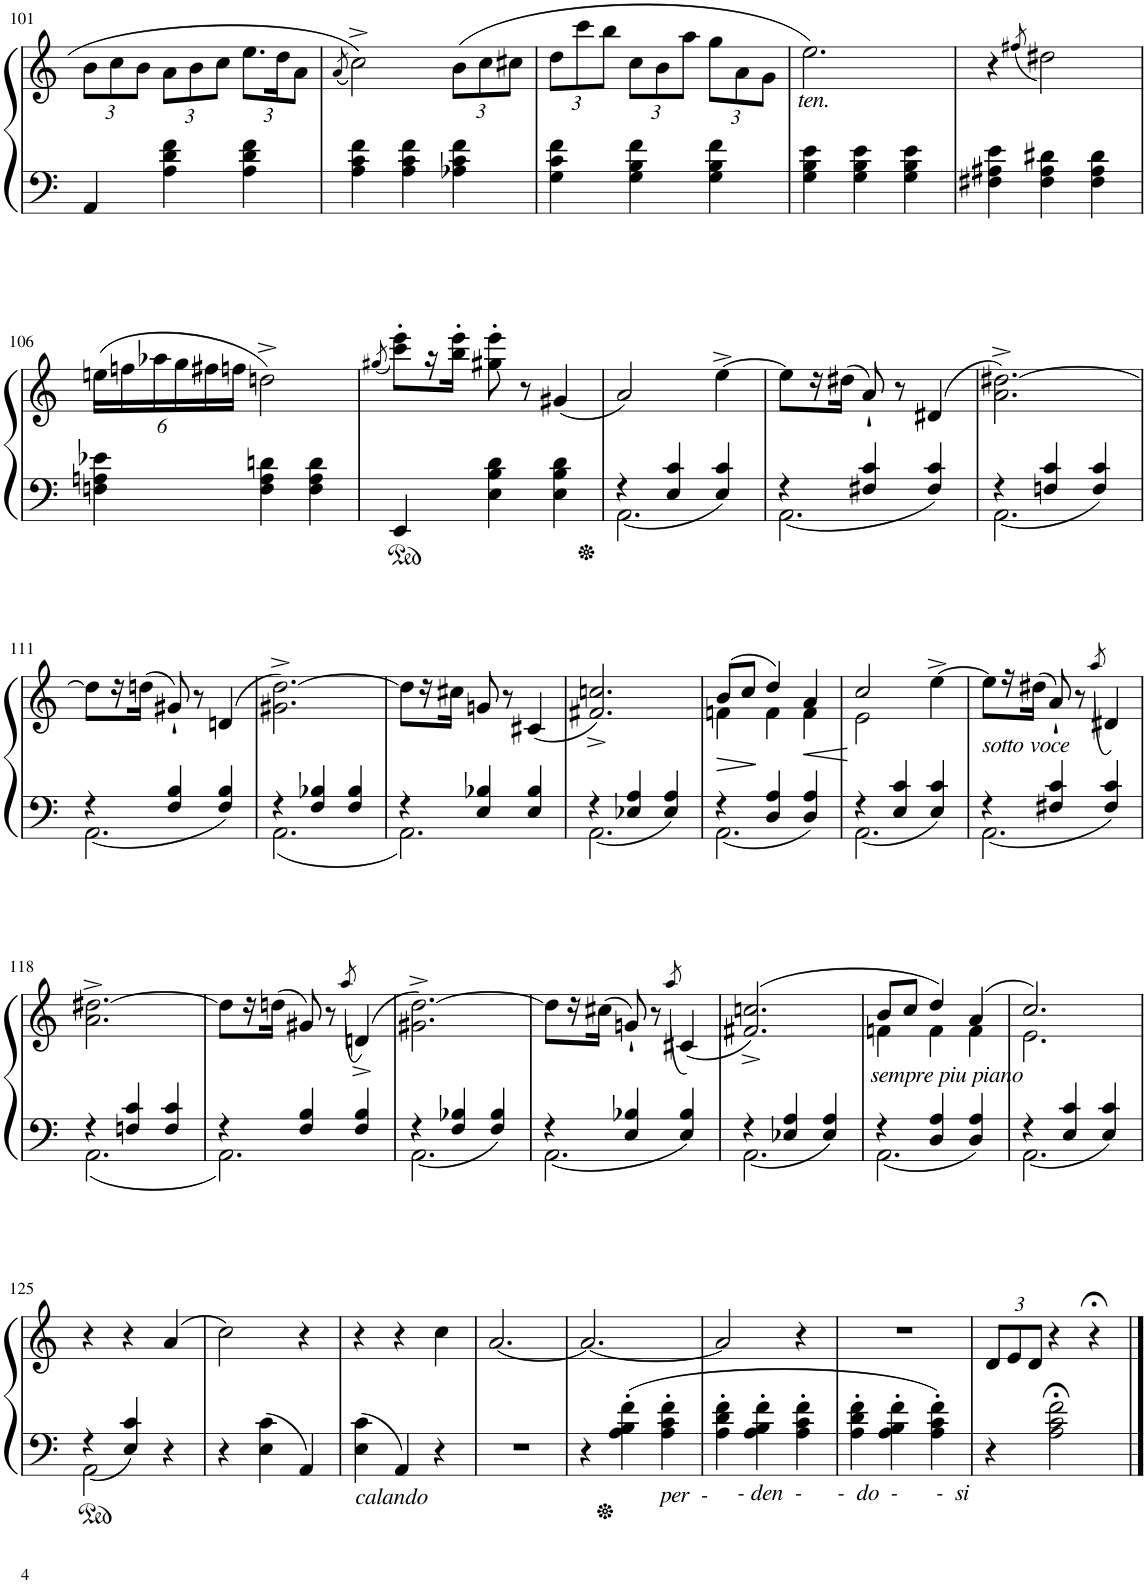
**kern	**kern	**dynam
*part1	*part1	*part1
*staff2	*staff1	*staff1/2
*I"Pianinas	*	*
!!LO:PB:g=z
*clefF4	*clefG2	*
*k[]	*k[]	*
*M3/4	*M3/4	*
*	*Xbrackettup	*
=101	=101	=101
4AA>/	12b\L	.
.	12cc\	.
.	12b\J	.
4A\ 4d\ 4f\	12a\L	.
.	12b\	.
.	12cc\J	.
4A\ 4d\ 4f\	12.ee\L	.
.	24dd\K	.
.	12a\J	.
=102	=102	=102
.	(8qa/	.
4A\ 4c\ 4f\	2cc^\)	.
4A\ 4c\ 4f\	.	.
4A-X\ 4c\ 4f\	(12b\L	.
.	12cc\	.
.	12cc#X\J	.
=103	=103	=103
4G\ 4c\ 4f\	12dd\L	.
.	12ccc\	.
.	12bb\J	.
4G\ 4B\ 4f\	12cc\L	.
.	12b\	.
.	12aa\J	.
4G\ 4B\ 4f\	12gg\L	.
.	12a\	.
.	12g\J	.
=104	=104	=104
!	!LO:TX:b:i:t=ten.	!
4G\ 4B\ 4e\	2.ee~>^>\)	.
4G\ 4B\ 4e\	.	.
4G\ 4B\ 4e\	.	.
=105	=105	=105
4F#X\ 4A#X\ 4e\	4r	.
.	(8qff#X/	.
4F#\ 4A#\ 4d#X\	2dd#X\)	.
4F#\ 4A#\ 4d#\	.	.
!!LO:LB:g=z
=106	=106	=106
4Fn\ 4An\ 4e-X\	(24een\LL	.
.	24ffn\	.
.	24aa-X\	.
.	24gg\	.
.	24ff#X\	.
.	24ffn\JJ	.
4F\ 4A\ 4dn\	2ddn^\)	.
4F\ 4A\ 4d\	.	.
=107	=107	=107
.	(8qgg#X/	.
4EE/	8ccc\' 8eee\'L)	.
.	16r	.
.	16bb\' 16eee\'JJ	.
4E\ 4B\ 4d\	8gg#X\' 8eee\'	.
.	8r	.
4E\ 4B\ 4d\	(4g#X/	.
=108	=108	=108
*^	*	*
4r	(2.AA\	2a/)	.
4E/ 4c/	.	.	.
4E/ 4c/	.	[4ee^\	.
=109	=109	=109	=109
4r	2.AA\	8ee\L]	.
.	.	16r	.
.	.	16dd#X\JJ	.
4F#X/ 4c/	.	8a`/)	.
.	.	8r	.
4F#/ 4c/	.	(4d#X/	.
=110	=110	=110	=110
4r	(2.AA\	2.a\^ [2.dd#X\^)	.
4Fn/ 4c/	.	.	.
4F/ 4c/	.	.	.
!!LO:LB:g=z
=111	=111	=111	=111
4r	(2.AA\	8dd#\L]	.
.	.	16r	.
.	.	16ddn\JJ	.
4F/ 4B/	.	8g#X`/)	.
.	.	8r	.
4F/ 4B/	.	(4dn/	.
=112	=112	=112	=112
4r	2.AA\	2.g#X\^ [2.dd\^)	.
4F/ 4B-X/	.	.	.
4F/ 4B-/	.	.	.
=113	=113	=113	=113
4r	2.AA\	8dd\L]	.
.	.	16r	.
.	.	16cc#X\JJ	.
4E/ 4B-X/	.	8gn/	.
.	.	8r	.
4E/ 4B-/	.	4c#X/	.
=114	=114	=114	=114
4r	(2.AA\	2.f#X/^ 2.ccn/^)	.
4E-X/ 4A/	.	.	.
4E-/ 4A/	.	.	.
=115	=115	=115	=115
!	!	!	!LO:HP:b
*	*	*^	*
4r	2.AA\	8b/L	4fn\	>
.	.	8cc/J	.	.
4D/ 4A/	.	4dd/)	4f\	]
!	!	!	!	!LO:HP:b
4D/ 4A/	.	4a/	4f\	<
*v	*v	*	*	*
*	*v	*v	*
.	.	[
=116	=116	=116
*^	*^	*
4r	(2.AA\	2cc/	2e\	.
4E/ 4c/	.	.	.	.
4E/ 4c/	.	[4ee^>\	4ryy	.
=117	=117	=117	=117	=117
!	!	!LO:TX:b:i:t=sotto voce	!	!
*	*	*v	*v	*
4r	2.AA\	8ee\L]	.
.	.	16r	.
.	.	16dd#X\JJ	.
4F#X/ 4c/	.	8a`/)	.
.	.	8r	.
.	.	(8qaa/	.
4F#/ 4c/	.	4d#X/)	.
!!LO:LB:g=z
=118	=118	=118	=118
4r	2.AA\	2.a\^ [2.dd#X\^	.
4Fn/ 4c/	.	.	.
4F/ 4c/	.	.	.
=119	=119	=119	=119
4r	2.AA\	8dd#\L]	.
.	.	16r	.
.	.	(16ddn\JJ	.
4F/ 4B/	.	8g#X/)	.
.	.	8r	.
.	.	(8qaa/	.
4F/ 4B/	.	(4dn^/)	.
=120	=120	=120	=120
4r	(2.AA\	2.g#X\^ [2.dd\^)	.
4F/ 4B-X/	.	.	.
4F/ 4B-/	.	.	.
=121	=121	=121	=121
4r	2.AA\	8dd\L]	.
.	.	16r	.
.	.	16cc#X\JJ	.
4E/ 4B-X/	.	8gn`/)	.
.	.	8r	.
.	.	(8qaa/	.
4E/ 4B-/	.	(4c#X/)	.
=122	=122	=122	=122
4r	2.AA\	(2.f#X/^ 2.ccn/^)	.
4E-X/ 4A/	.	.	.
4E-/ 4A/	.	.	.
=123	=123	=123	=123
*	*	*^	*
!	!	!LO:TX:b:i:t=sempre piu piano	!	!
4r	2.AA\	8b/L	4fn\	.
.	.	8cc/J	.	.
4D/ 4A/	.	4dd/)	4f\	.
4D/ 4A/	.	(4a/	4f\	.
=124	=124	=124	=124	=124
4r	(2.AA\	2.cc/)	2.e\	.
4E/ 4c/	.	.	.	.
4E/ 4c/	.	.	.	.
*	*	*v	*v	*
!!LO:LB:g=z
=125	=125	=125	=125
4r	2AA\	4r	.
4E/ 4c/	.	4r	.
4r	4ryy	4a/	.
*v	*v	*	*
=126	=126	=126
4r	2cc\)	.
4E\ 4c\	.	.
4AA/	4r	.
=127	=127	=127
!LO:TX:b:i:t=calando	!	!
4E\ 4c\	4r	.
4AA/	4r	.
4r	4cc\	.
=128	=128	=128
2.r	[2.a/	.
=129	=129	=129
4r	2.a/_	.
!LO:TX:b:i:t=per  -	!	!
4A\' 4B\' 4f\'	.	.
4A\' 4c\' 4f\'	.	.
=130	=130	=130
!LO:TX:b:i:t=- den  -	!	!
4A\' 4d\' 4f\'	2a/]	.
4A\' 4B\' 4f\'	.	.
!LO:TX:b:i:t=-  do  -	!	!
4A\' 4c\' 4f\'	4r	.
=131	=131	=131
4A\' 4d\' 4f\'	2.r	.
4A\' 4B\' 4f\'	.	.
!LO:TX:b:i:t=-  si	!	!
4A\' 4c\' 4f\'	.	.
=132	=132	=132
4r	12d/L	.
.	12e/	.
.	12d/J	.
2A\;< 2c\;< 2f\;<	4r	.
.	4r;<	.
==	==	==
*-	*-	*-
